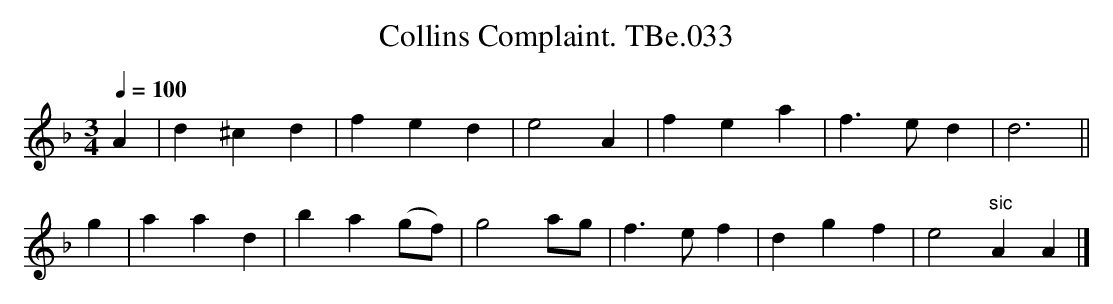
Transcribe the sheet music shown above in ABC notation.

X:1
T:Collins Complaint. TBe.033
M:3/4
L:1/4
Q:1/4=100
K:D minor
A | d^cd | fed | e2 A | fea | f>ed | d3 ||
g | aad | ba(g/f/) | g2 a/g/ | f>ef | dgf | e2 "^sic"AA |]
